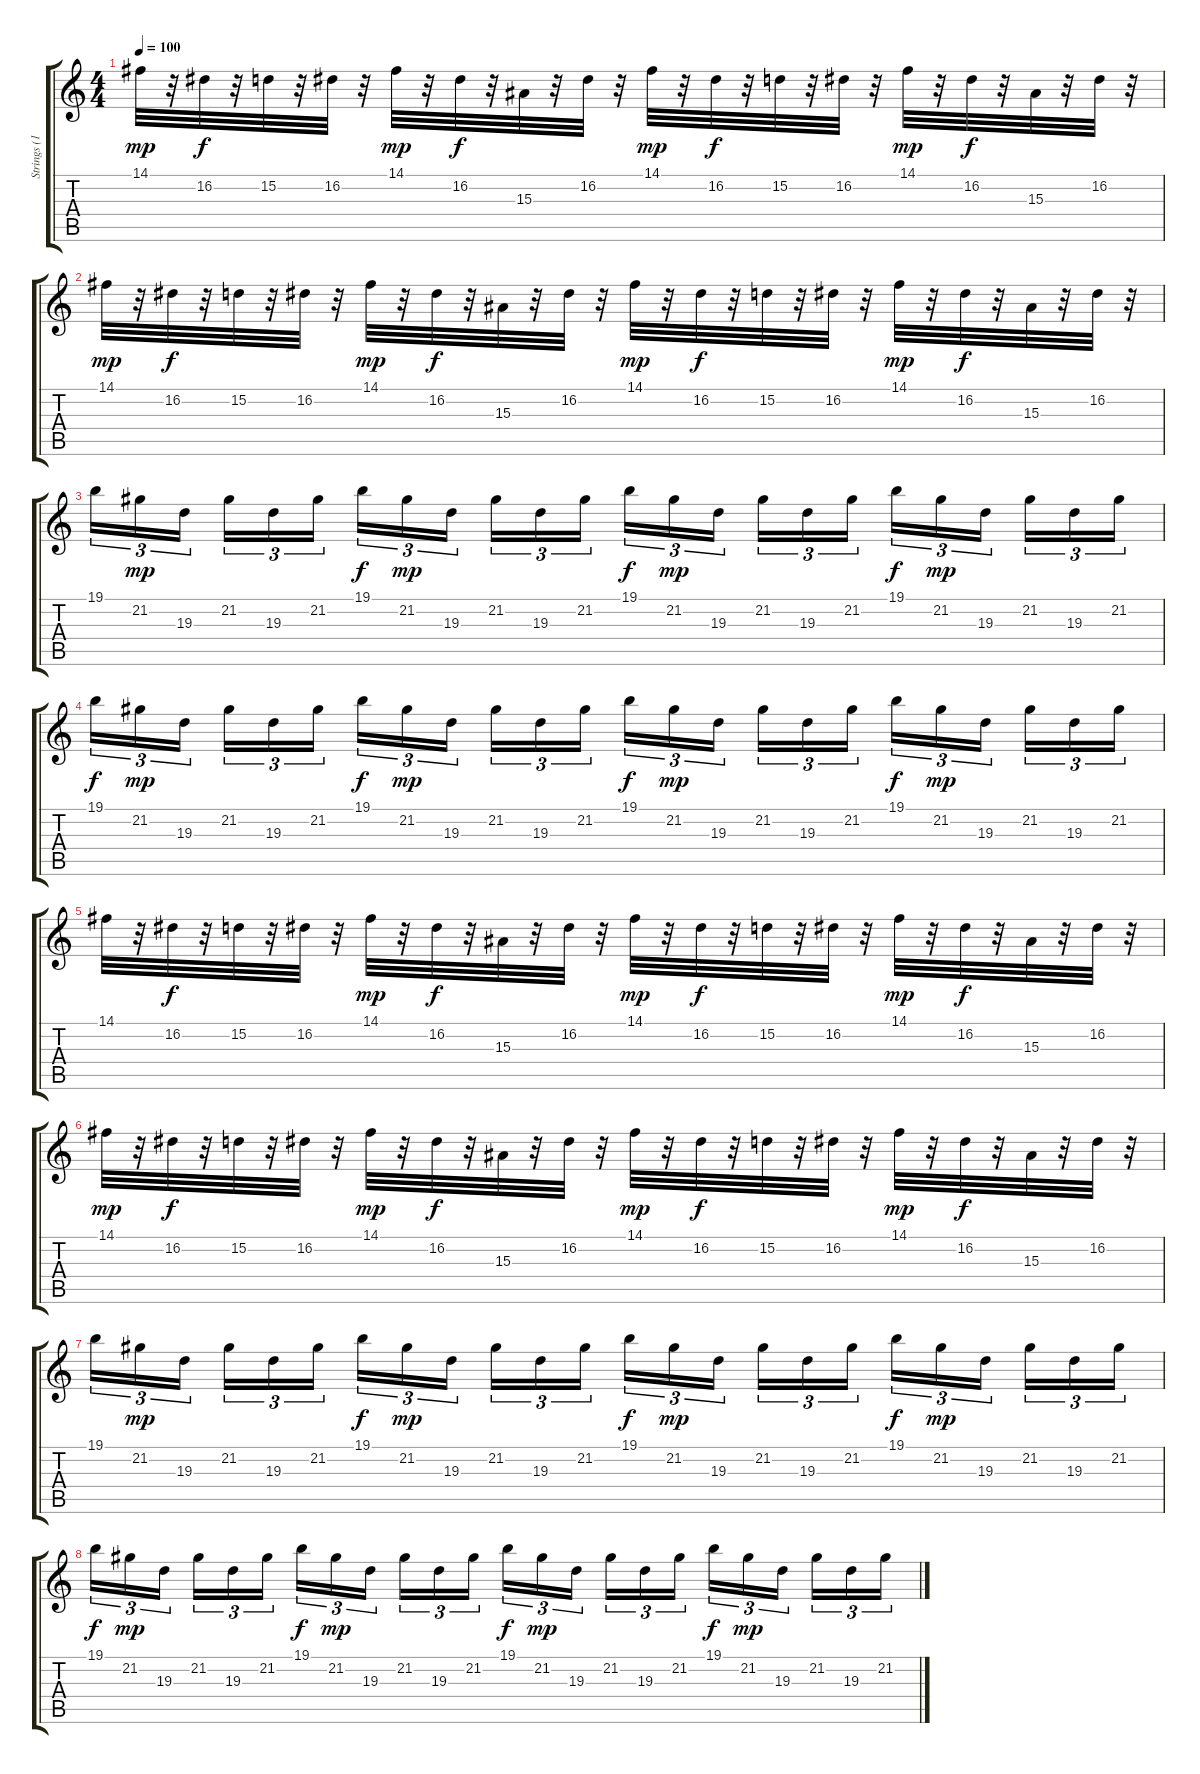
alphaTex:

\track ("Strings (1)" "Strings (1") {instrument violin}
\staff {score tabs}
\tuning (E4 B3 G3 D3 A2 E2) {hide}
\ts (4 4)
\tempo 100
\clef g2
\ks c
14.1.32{dy mp} r.32 16.2.32{dy f} r.32 15.2.32 r.32 16.2.32 r.32 14.1.32{dy mp} r.32 16.2.32{dy f} r.32 15.3.32 r.32 16.2.32 r.32 14.1.32{dy mp} r.32 16.2.32{dy f} r.32 15.2.32 r.32 16.2.32 r.32 14.1.32{dy mp} r.32 16.2.32{dy f} r.32 15.3.32 r.32 16.2.32 r.32 |
14.1.32{dy mp} r.32 16.2.32{dy f} r.32 15.2.32 r.32 16.2.32 r.32 14.1.32{dy mp} r.32 16.2.32{dy f} r.32 15.3.32 r.32 16.2.32 r.32 14.1.32{dy mp} r.32 16.2.32{dy f} r.32 15.2.32 r.32 16.2.32 r.32 14.1.32{dy mp} r.32 16.2.32{dy f} r.32 15.3.32 r.32 16.2.32 r.32 |
19.1.16{tu (3 2)} 21.2.16{tu (3 2) dy mp} 19.3.16{tu (3 2)} 21.2.16{tu (3 2)} 19.3.16{tu (3 2)} 21.2.16{tu (3 2)} 19.1.16{tu (3 2) dy f} 21.2.16{tu (3 2) dy mp} 19.3.16{tu (3 2)} 21.2.16{tu (3 2)} 19.3.16{tu (3 2)} 21.2.16{tu (3 2)} 19.1.16{tu (3 2) dy f} 21.2.16{tu (3 2) dy mp} 19.3.16{tu (3 2)} 21.2.16{tu (3 2)} 19.3.16{tu (3 2)} 21.2.16{tu (3 2)} 19.1.16{tu (3 2) dy f} 21.2.16{tu (3 2) dy mp} 19.3.16{tu (3 2)} 21.2.16{tu (3 2)} 19.3.16{tu (3 2)} 21.2.16{tu (3 2)} |
19.1.16{tu (3 2) dy f} 21.2.16{tu (3 2) dy mp} 19.3.16{tu (3 2)} 21.2.16{tu (3 2)} 19.3.16{tu (3 2)} 21.2.16{tu (3 2)} 19.1.16{tu (3 2) dy f} 21.2.16{tu (3 2) dy mp} 19.3.16{tu (3 2)} 21.2.16{tu (3 2)} 19.3.16{tu (3 2)} 21.2.16{tu (3 2)} 19.1.16{tu (3 2) dy f} 21.2.16{tu (3 2) dy mp} 19.3.16{tu (3 2)} 21.2.16{tu (3 2)} 19.3.16{tu (3 2)} 21.2.16{tu (3 2)} 19.1.16{tu (3 2) dy f} 21.2.16{tu (3 2) dy mp} 19.3.16{tu (3 2)} 21.2.16{tu (3 2)} 19.3.16{tu (3 2)} 21.2.16{tu (3 2)} |
14.1.32 r.32 16.2.32{dy f} r.32 15.2.32 r.32 16.2.32 r.32 14.1.32{dy mp} r.32 16.2.32{dy f} r.32 15.3.32 r.32 16.2.32 r.32 14.1.32{dy mp} r.32 16.2.32{dy f} r.32 15.2.32 r.32 16.2.32 r.32 14.1.32{dy mp} r.32 16.2.32{dy f} r.32 15.3.32 r.32 16.2.32 r.32 |
14.1.32{dy mp} r.32 16.2.32{dy f} r.32 15.2.32 r.32 16.2.32 r.32 14.1.32{dy mp} r.32 16.2.32{dy f} r.32 15.3.32 r.32 16.2.32 r.32 14.1.32{dy mp} r.32 16.2.32{dy f} r.32 15.2.32 r.32 16.2.32 r.32 14.1.32{dy mp} r.32 16.2.32{dy f} r.32 15.3.32 r.32 16.2.32 r.32 |
19.1.16{tu (3 2)} 21.2.16{tu (3 2) dy mp} 19.3.16{tu (3 2)} 21.2.16{tu (3 2)} 19.3.16{tu (3 2)} 21.2.16{tu (3 2)} 19.1.16{tu (3 2) dy f} 21.2.16{tu (3 2) dy mp} 19.3.16{tu (3 2)} 21.2.16{tu (3 2)} 19.3.16{tu (3 2)} 21.2.16{tu (3 2)} 19.1.16{tu (3 2) dy f} 21.2.16{tu (3 2) dy mp} 19.3.16{tu (3 2)} 21.2.16{tu (3 2)} 19.3.16{tu (3 2)} 21.2.16{tu (3 2)} 19.1.16{tu (3 2) dy f} 21.2.16{tu (3 2) dy mp} 19.3.16{tu (3 2)} 21.2.16{tu (3 2)} 19.3.16{tu (3 2)} 21.2.16{tu (3 2)} |
19.1.16{tu (3 2) dy f} 21.2.16{tu (3 2) dy mp} 19.3.16{tu (3 2)} 21.2.16{tu (3 2)} 19.3.16{tu (3 2)} 21.2.16{tu (3 2)} 19.1.16{tu (3 2) dy f} 21.2.16{tu (3 2) dy mp} 19.3.16{tu (3 2)} 21.2.16{tu (3 2)} 19.3.16{tu (3 2)} 21.2.16{tu (3 2)} 19.1.16{tu (3 2) dy f} 21.2.16{tu (3 2) dy mp} 19.3.16{tu (3 2)} 21.2.16{tu (3 2)} 19.3.16{tu (3 2)} 21.2.16{tu (3 2)} 19.1.16{tu (3 2) dy f} 21.2.16{tu (3 2) dy mp} 19.3.16{tu (3 2)} 21.2.16{tu (3 2)} 19.3.16{tu (3 2)} 21.2.16{tu (3 2)}
